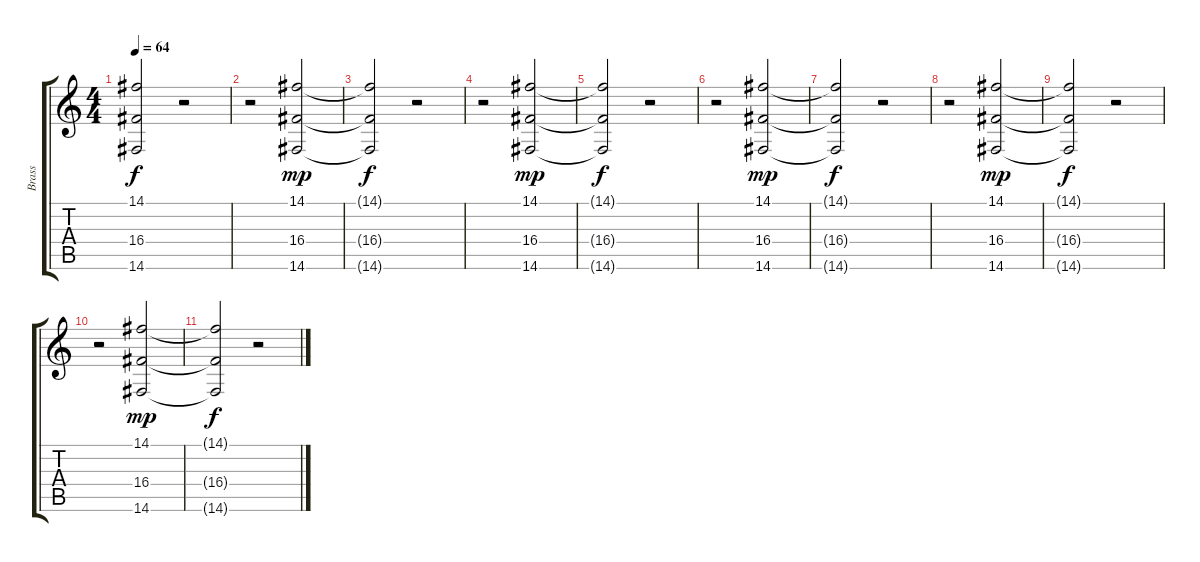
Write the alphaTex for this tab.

\track ("Brass" "Brass") {instrument brasssection}
\staff {score tabs}
\tuning (E4 B3 G3 D3 A2 E2) {hide}
\ts (4 4)
\tempo 64
\clef g2
\ks c
(14.1{t} 16.4{t} 14.6{t}).2{dy f} r.2 |
r.2 (14.1 16.4 14.6).2{dy mp} |
(14.1{t} 16.4{t} 14.6{t}).2{dy f} r.2 |
r.2 (14.1 16.4 14.6).2{dy mp} |
(14.1{t} 16.4{t} 14.6{t}).2{dy f} r.2 |
r.2 (14.1 16.4 14.6).2{dy mp} |
(14.1{t} 16.4{t} 14.6{t}).2{dy f} r.2 |
r.2 (14.1 16.4 14.6).2{dy mp} |
(14.1{t} 16.4{t} 14.6{t}).2{dy f} r.2 |
r.2 (14.1 16.4 14.6).2{dy mp} |
(14.1{t} 16.4{t} 14.6{t}).2{dy f} r.2
